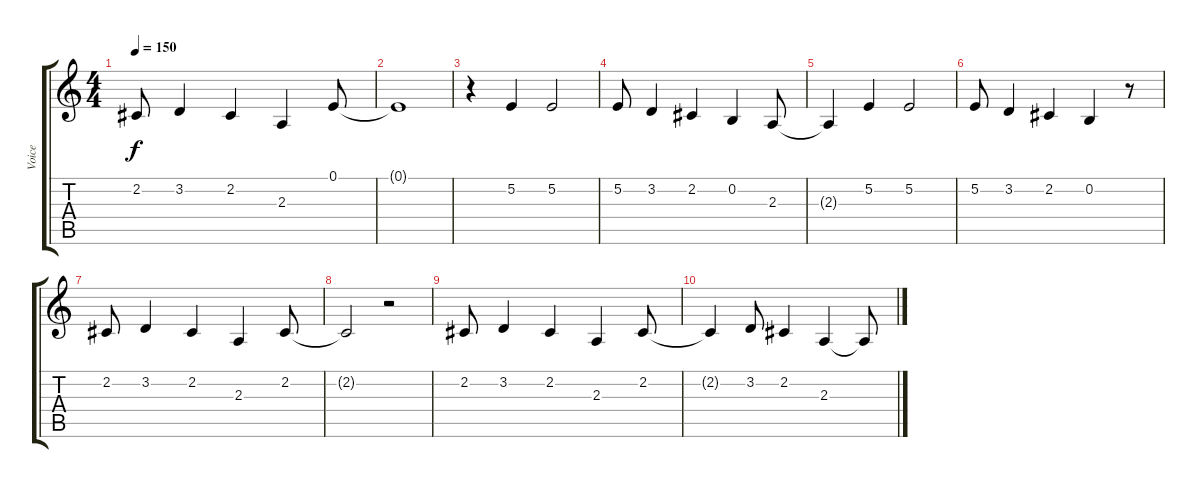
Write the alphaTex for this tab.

\track ("Voice" "Voice") {instrument oboe}
\staff {score tabs}
\tuning (E4 B3 G3 D3 A2 E2) {hide}
\ts (4 4)
\tempo 150
\clef g2
\ks c
2.2.8{dy f} 3.2.4 2.2.4 2.3.4 0.1.8 |
0.1{t}.1 |
r.4 5.2.4 5.2.2 |
5.2.8 3.2.4 2.2.4 0.2.4 2.3.8 |
2.3{t}.4 5.2.4 5.2.2 |
5.2.8 3.2.4 2.2.4 0.2.4 r.8 |
2.2.8 3.2.4 2.2.4 2.3.4 2.2.8 |
2.2{t}.2 r.2 |
2.2.8 3.2.4 2.2.4 2.3.4 2.2.8 |
2.2{t}.4 3.2.8 2.2.4 2.3.4 2.3{t}.8
